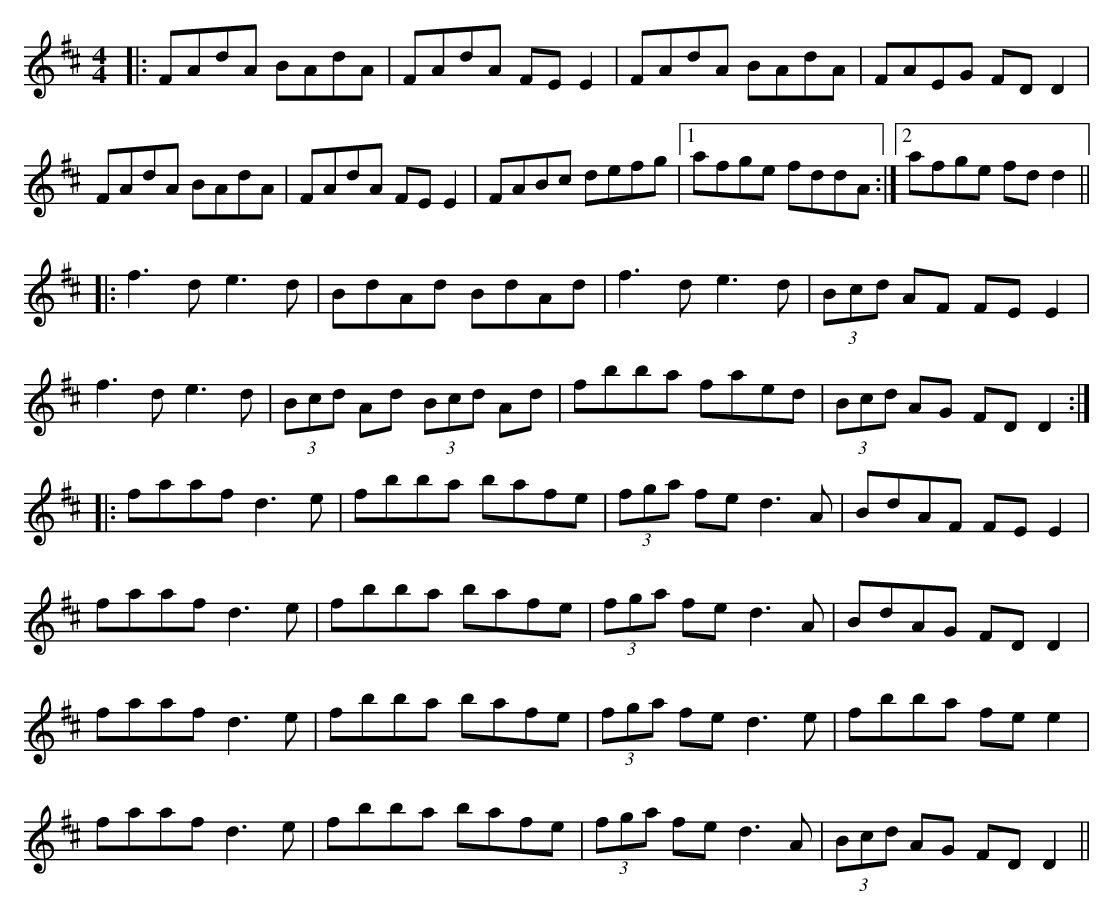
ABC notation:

X:1
M:4/4
K:D
|:FAdA BAdA|FAdA FE E2|FAdA BAdA|FAEG FDD2|
FAdA BAdA|FAdA FE E2|FABc defg|1 afge fddA:|2 afge fdd2||
|:f3d e3d|BdAd BdAd|f3d e3d|(3Bcd AF FE E2|
f3d e3d|(3Bcd Ad (3Bcd Ad|fbba faed|(3Bcd AG FDD2:|
|:faaf d3e|fbba bafe|(3fga fe d3A|BdAF FE E2|
faaf d3e|fbba bafe|(3fga fe d3A|BdAG FD D2|
faaf d3e|fbba bafe|(3fga fe d3e|fbba fe e2|
faaf d3e|fbba bafe|(3fga fe d3A|(3Bcd AG FD D2||
